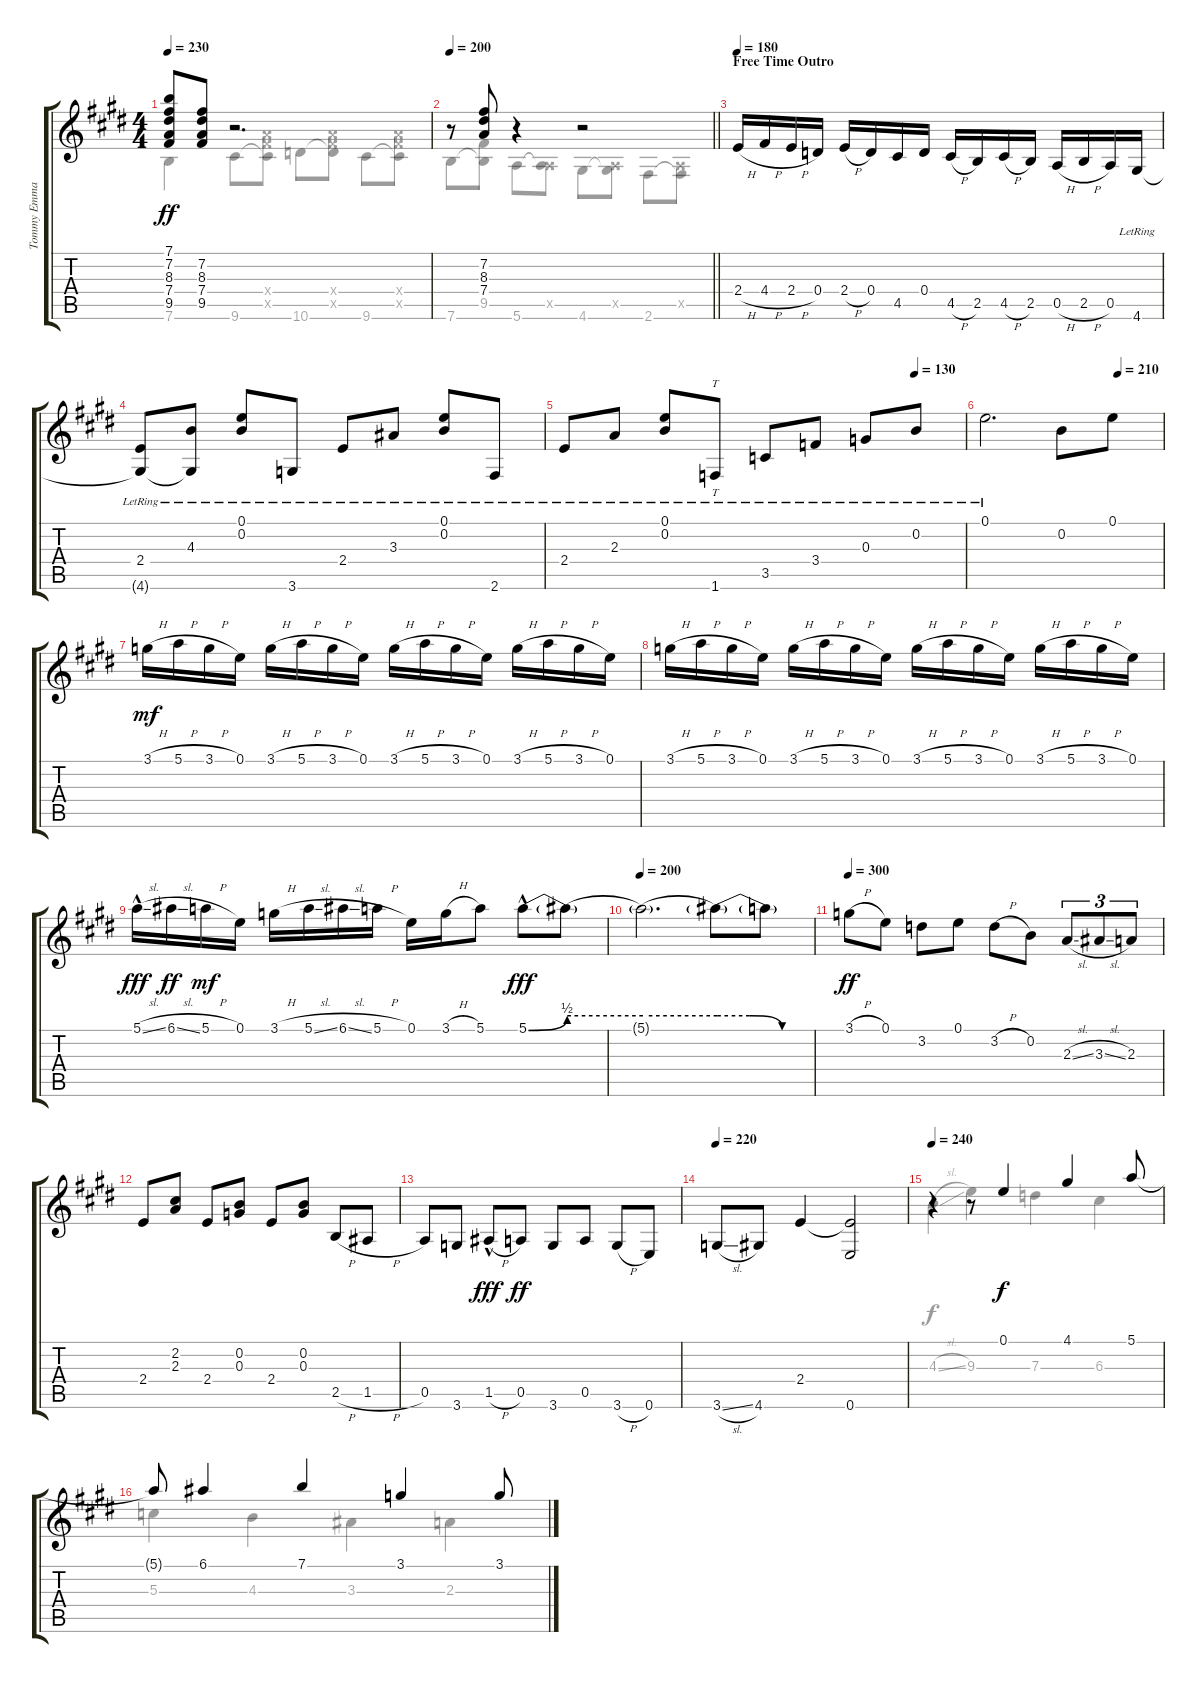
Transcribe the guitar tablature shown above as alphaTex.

\track ("Tommy Emmanuel" "Tommy Emma") {instrument acousticguitarsteel}
\staff {score tabs}
\tuning (E4 B3 G3 D3 A2 E2) {hide}
\voice
\ts (4 4)
\tempo 230
\clef g2
\ks e
(7.1{t} 7.2{t} 8.3{t} 7.4{t} 9.5{t}).8{dy ff} (7.2 8.3 7.4 9.5).8 r.2{d} |
\tempo 200
\barLineRight lightlight
\ks c#minor
r.8 (7.2 8.3 7.4).8 r.4 r.2 |
\section ("" "Free Time Outro")
\tempo 180
2.4{h}.16 4.4{h}.16 2.4{h}.16 0.4.16 2.4{h}.16 0.4.16 4.5.16 0.4.16 4.5{h}.16 2.5.16 4.5{h}.16 2.5.16 0.5{h}.16 2.5{h}.16 0.5.16 4.6{lr}.16 |
\ks e
(2.4{lr} 4.6{t}).8 (4.3{lr} 4.6{t}).8 (0.1{lr} 0.2{lr}).8 3.6{lr}.8 2.4{lr}.8 3.3{lr}.8 (0.1{lr} 0.2{lr}).8 2.6{lr}.8 |
\tempo (130 0.875)
\ks c#minor
2.4{lr}.8 2.3{lr}.8 (0.1{lr} 0.2{lr}).8 1.6{lr}.8{tt} 3.5{lr}.8 3.4{lr}.8 0.3{lr}.8 0.2{lr}.8 |
\tempo (210 0.75)
0.1{lr}.2{d} 0.2.8 0.1.8 |
\ks e
3.1{h}.16{dy mf} 5.1{h}.16 3.1{h}.16 0.1.16 3.1{h}.16 5.1{h}.16 3.1{h}.16 0.1.16 3.1{h}.16 5.1{h}.16 3.1{h}.16 0.1.16 3.1{h}.16 5.1{h}.16 3.1{h}.16 0.1.16 |
\ks c#minor
3.1{h}.16 5.1{h}.16 3.1{h}.16 0.1.16 3.1{h}.16 5.1{h}.16 3.1{h}.16 0.1.16 3.1{h}.16 5.1{h}.16 3.1{h}.16 0.1.16 3.1{h}.16 5.1{h}.16 3.1{h}.16 0.1.16 |
\ks e
5.1{sl hac}.16{dy fff} 6.1{sl}.16{dy ff} 5.1{h}.16{dy mf} 0.1.16 3.1{h}.16 5.1{sl}.16 6.1{sl}.16 5.1{h}.16 0.1.16 3.1{h}.16 5.1.8 5.1{be (bend 0 0 60 2) hac}.8{dy fff} 5.1{be (hold 0 2 60 2) t}.8 |
\tempo 200
\ks c#minor
5.1{be (hold 0 2 60 2) t}.2{d} 5.1{be (custom 0 2 20 2 40 0 60 0) t}.8 5.1{t}.8 |
\tempo 300
3.1{h}.8{dy ff} 0.1.8 3.2.8 0.1.8 3.2{h}.8 0.2.8 2.3{sl}.8{tu (3 2)} 3.3{sl}.8{tu (3 2)} 2.3.8{tu (3 2)} |
\ks e
2.4.8 (2.2 2.3).8 2.4.8 (0.2 0.3).8 2.4.8 (0.2 0.3).8 2.5{h}.8 1.5{h}.8 |
\ks c#minor
0.5.8 3.6.8 1.5{h hac}.8{dy fff} 0.5.8{dy ff} 3.6.8 0.5.8 3.6{h}.8 0.6.8 |
\tempo 220
3.6{sl}.8 4.6.8 2.4.4 (2.4{t} 0.6).2 |
\tempo 240
r.4 r.8 0.1.4{dy f} 4.1.4 5.1.8 |
\ks e
5.1{t}.8 6.1.4 7.1.4 3.1.4 3.1{sl}.8
\voice
\clef g2
\ottava regular
\simile none
\ks e
7.6{t}.4{dy ff} 9.6.8 (7.4{x} 9.5{x} 9.6{t}).8 10.6.8 (7.4{x} 9.5{x} 10.6{t}).8 9.6.8 (7.4{x} 9.5{x} 9.6{t}).8 |
\barLineRight lightlight
\ks c#minor
7.6.8 (9.5 7.6{t}).8 5.6.8 (0.5{x} 5.6{t}).8 4.6.8 (0.5{x} 4.6{t}).8 2.6.8 (0.5{x} 2.6{t}).8 |
|
\ks e
|
\ks c#minor
|
|
\ks e
|
\ks c#minor
|
\ks e
|
\ks c#minor
|
|
\ks e
|
\ks c#minor
|
|
4.3{sl}.4{dy f} 9.3.4 7.3.4 6.3.4 |
\ks e
5.3.4 4.3.4 3.3.4 2.3.4
